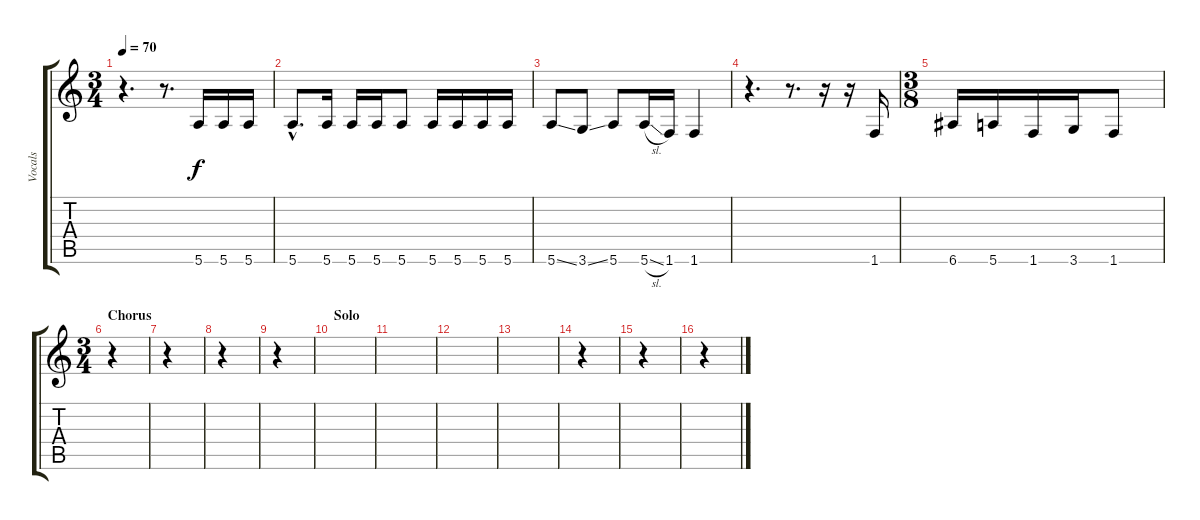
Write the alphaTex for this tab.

\track ("Vocals" "Vocals") {instrument electricguitarjazz}
\staff {score tabs}
\tuning (E4 B3 G3 D3 A2 E2) {hide}
\ts (3 4)
\tempo 70
\clef g2
\ks c
r.4{d dy f} r.8{d} 5.6.16 5.6.16 5.6.16 |
5.6{hac}.8{d} 5.6.16 5.6.16 5.6.16 5.6.8 5.6.16 5.6.16 5.6.16 5.6.16 |
5.6{ss}.8 3.6{ss}.8 5.6.8 5.6{sl}.16 1.6.16 1.6.4 |
r.4{d} r.8{d} r.16 r.16 1.6.16 |
\ts (3 8)
6.6.16 5.6.16 1.6.16 3.6.16 1.6.8 |
\ts (3 4)
\section ("" "Chorus")
r.4 |
r.4 |
r.4 |
r.4 |
\section ("" "Solo")
|
|
|
|
r.4 |
r.4 |
r.4
